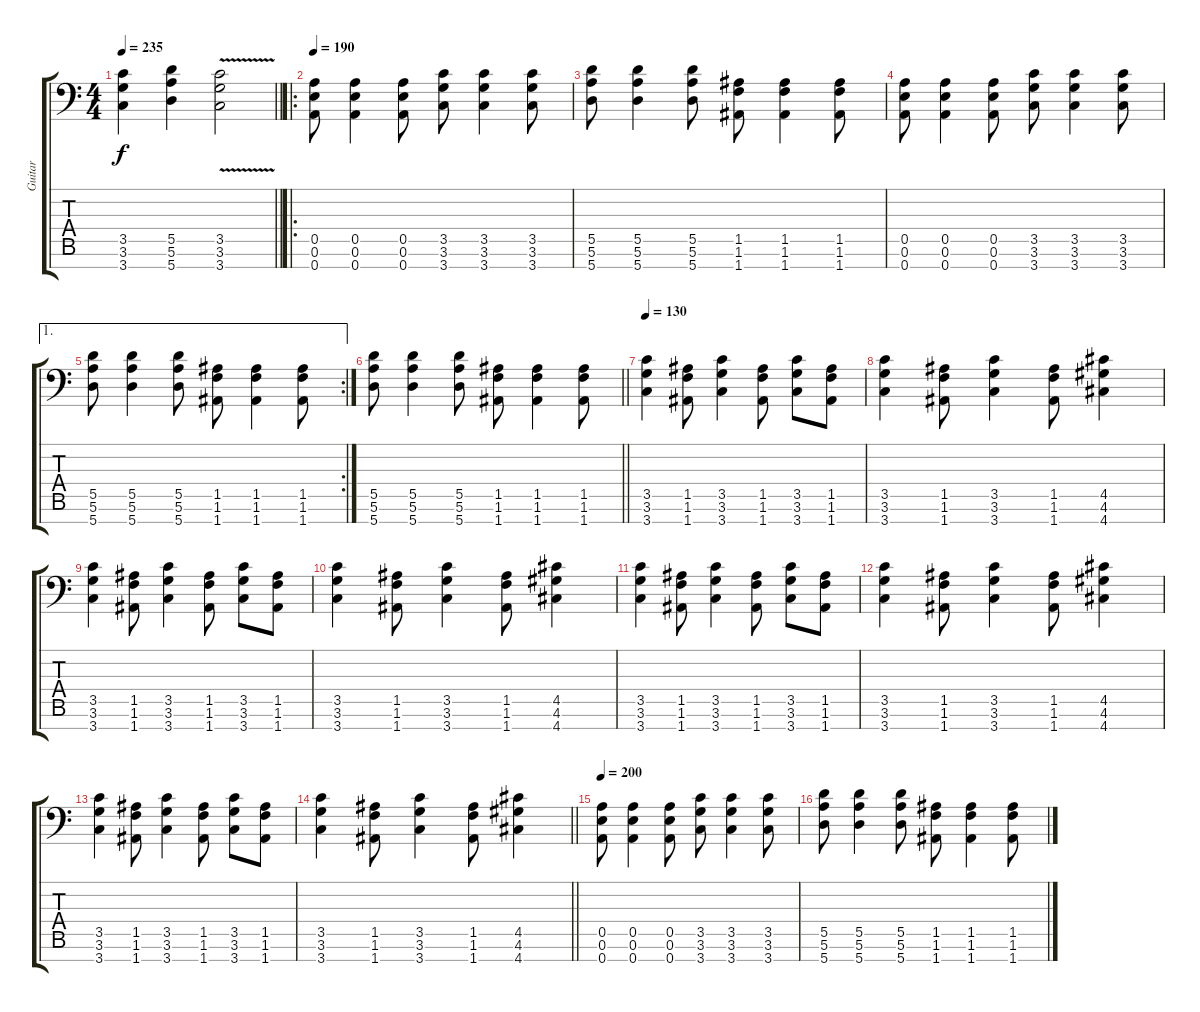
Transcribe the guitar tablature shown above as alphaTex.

\track ("Guitar" "Guitar") {instrument distortionguitar}
\staff {score tabs}
\tuning (E4 B3 G3 D3 A2 E2 A1) {hide}
\ts (4 4)
\tempo 235
\clef f4
\barLineRight lightlight
\ks c
(3.5 3.6 3.7).4{dy f} (5.5 5.6 5.7).4 (3.5{v} 3.6{v} 3.7{v}).2 |
\ro
\section ("" "")
\tempo 190
(0.5 0.6 0.7).8 (0.5 0.6 0.7).4 (0.5 0.6 0.7).8 (3.5 3.6 3.7).8 (3.5 3.6 3.7).4 (3.5 3.6 3.7).8 |
(5.5 5.6 5.7).8 (5.5 5.6 5.7).4 (5.5 5.6 5.7).8 (1.5 1.6 1.7).8 (1.5 1.6 1.7).4 (1.5 1.6 1.7).8 |
(0.5 0.6 0.7).8 (0.5 0.6 0.7).4 (0.5 0.6 0.7).8 (3.5 3.6 3.7).8 (3.5 3.6 3.7).4 (3.5 3.6 3.7).8 |
\ae 1
\rc 2
(5.5 5.6 5.7).8 (5.5 5.6 5.7).4 (5.5 5.6 5.7).8 (1.5 1.6 1.7).8 (1.5 1.6 1.7).4 (1.5 1.6 1.7).8 |
\barLineRight lightlight
(5.5 5.6 5.7).8 (5.5 5.6 5.7).4 (5.5 5.6 5.7).8 (1.5 1.6 1.7).8 (1.5 1.6 1.7).4 (1.5 1.6 1.7).8 |
\section ("" "")
\tempo 130
(3.5 3.6 3.7).4 (1.5 1.6 1.7).8 (3.5 3.6 3.7).4 (1.5 1.6 1.7).8 (3.5 3.6 3.7).8 (1.5 1.6 1.7).8 |
(3.5 3.6 3.7).4 (1.5 1.6 1.7).8 (3.5 3.6 3.7).4 (1.5 1.6 1.7).8 (4.5 4.6 4.7).4 |
(3.5 3.6 3.7).4 (1.5 1.6 1.7).8 (3.5 3.6 3.7).4 (1.5 1.6 1.7).8 (3.5 3.6 3.7).8 (1.5 1.6 1.7).8 |
(3.5 3.6 3.7).4 (1.5 1.6 1.7).8 (3.5 3.6 3.7).4 (1.5 1.6 1.7).8 (4.5 4.6 4.7).4 |
(3.5 3.6 3.7).4 (1.5 1.6 1.7).8 (3.5 3.6 3.7).4 (1.5 1.6 1.7).8 (3.5 3.6 3.7).8 (1.5 1.6 1.7).8 |
(3.5 3.6 3.7).4 (1.5 1.6 1.7).8 (3.5 3.6 3.7).4 (1.5 1.6 1.7).8 (4.5 4.6 4.7).4 |
(3.5 3.6 3.7).4 (1.5 1.6 1.7).8 (3.5 3.6 3.7).4 (1.5 1.6 1.7).8 (3.5 3.6 3.7).8 (1.5 1.6 1.7).8 |
\barLineRight lightlight
(3.5 3.6 3.7).4 (1.5 1.6 1.7).8 (3.5 3.6 3.7).4 (1.5 1.6 1.7).8 (4.5 4.6 4.7).4 |
\section ("" "")
\tempo 200
(0.5 0.6 0.7).8 (0.5 0.6 0.7).4 (0.5 0.6 0.7).8 (3.5 3.6 3.7).8 (3.5 3.6 3.7).4 (3.5 3.6 3.7).8 |
(5.5 5.6 5.7).8 (5.5 5.6 5.7).4 (5.5 5.6 5.7).8 (1.5 1.6 1.7).8 (1.5 1.6 1.7).4 (1.5 1.6 1.7).8
